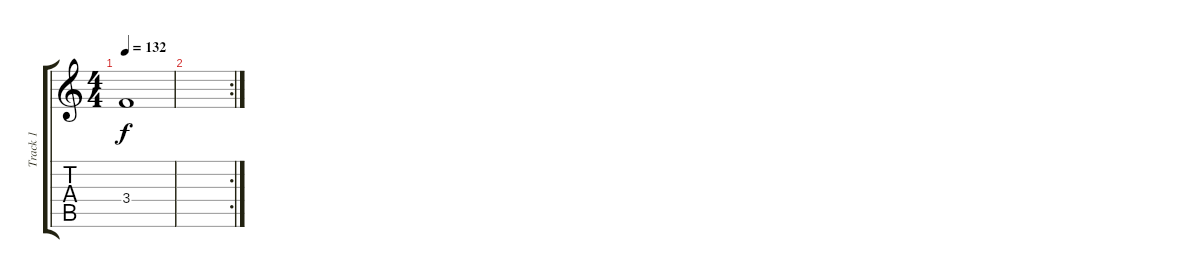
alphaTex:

\track ("Track 1" "Track 1") {instrument distortionguitar}
\staff {score tabs}
\tuning (E4 B3 G3 D3 A2 E2) {hide}
\ts (4 4)
\tempo 132
\clef g2
\ks c
3.4{t}.1{dy f} |
\rc 2
